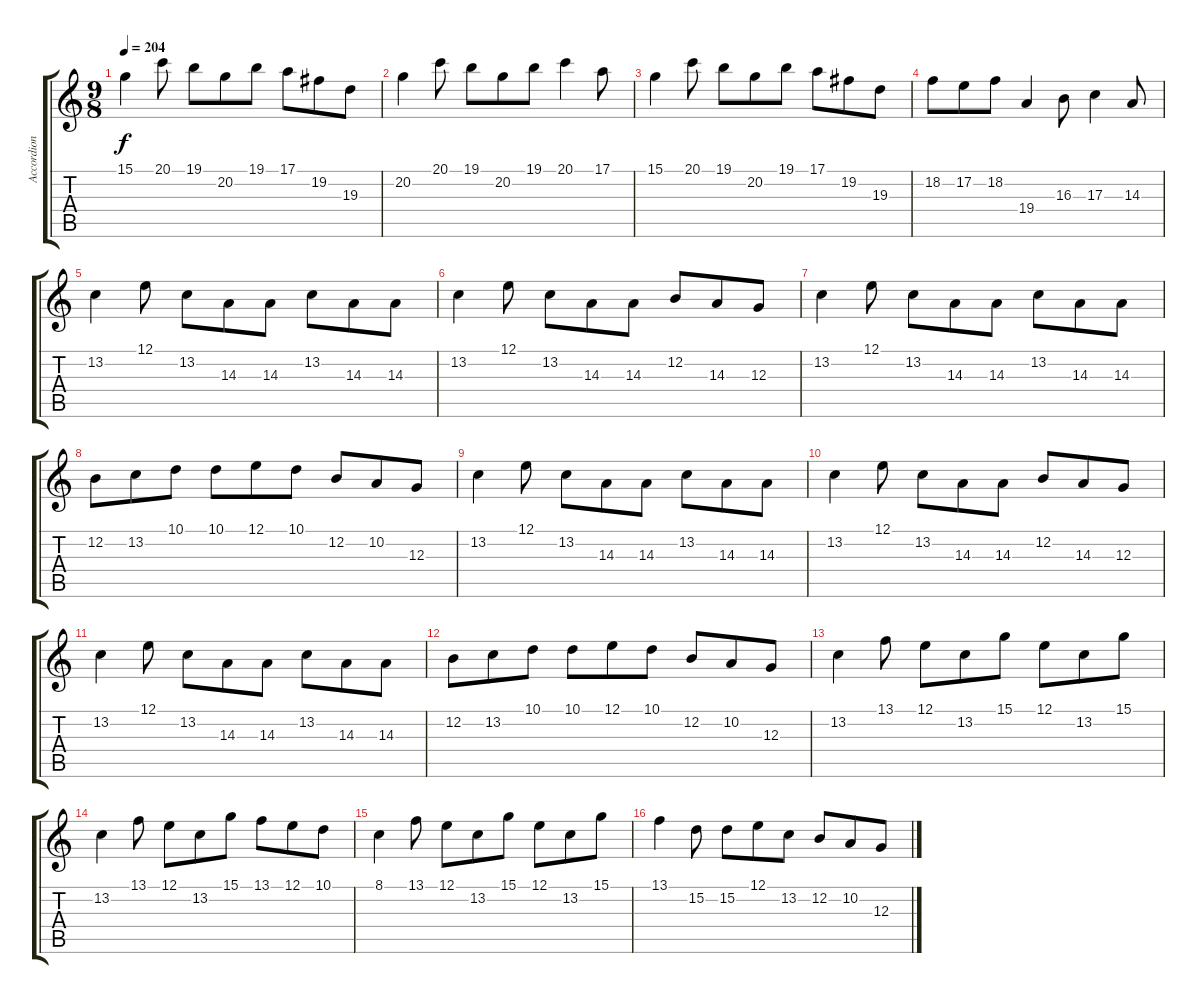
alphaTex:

\track ("Accordion 1" "Accordion ") {instrument tangoaccordion}
\staff {score tabs}
\tuning (E4 B3 G3 D3 A2 E2) {hide}
\ts (9 8)
\tempo 204
\clef g2
\ks c
15.1.4{dy f} 20.1.8 19.1.8 20.2.8 19.1.8 17.1.8 19.2.8 19.3.8 |
20.2.4 20.1.8 19.1.8 20.2.8 19.1.8 20.1.4 17.1.8 |
15.1.4 20.1.8 19.1.8 20.2.8 19.1.8 17.1.8 19.2.8 19.3.8 |
18.2.8 17.2.8 18.2.8 19.4.4 16.3.8 17.3.4 14.3.8 |
13.2.4 12.1.8 13.2.8 14.3.8 14.3.8 13.2.8 14.3.8 14.3.8 |
13.2.4 12.1.8 13.2.8 14.3.8 14.3.8 12.2.8 14.3.8 12.3.8 |
13.2.4 12.1.8 13.2.8 14.3.8 14.3.8 13.2.8 14.3.8 14.3.8 |
12.2.8 13.2.8 10.1.8 10.1.8 12.1.8 10.1.8 12.2.8 10.2.8 12.3.8 |
13.2.4 12.1.8 13.2.8 14.3.8 14.3.8 13.2.8 14.3.8 14.3.8 |
13.2.4 12.1.8 13.2.8 14.3.8 14.3.8 12.2.8 14.3.8 12.3.8 |
13.2.4 12.1.8 13.2.8 14.3.8 14.3.8 13.2.8 14.3.8 14.3.8 |
12.2.8 13.2.8 10.1.8 10.1.8 12.1.8 10.1.8 12.2.8 10.2.8 12.3.8 |
13.2.4 13.1.8 12.1.8 13.2.8 15.1.8 12.1.8 13.2.8 15.1.8 |
13.2.4 13.1.8 12.1.8 13.2.8 15.1.8 13.1.8 12.1.8 10.1.8 |
8.1.4 13.1.8 12.1.8 13.2.8 15.1.8 12.1.8 13.2.8 15.1.8 |
13.1.4 15.2.8 15.2.8 12.1.8 13.2.8 12.2.8 10.2.8 12.3.8
